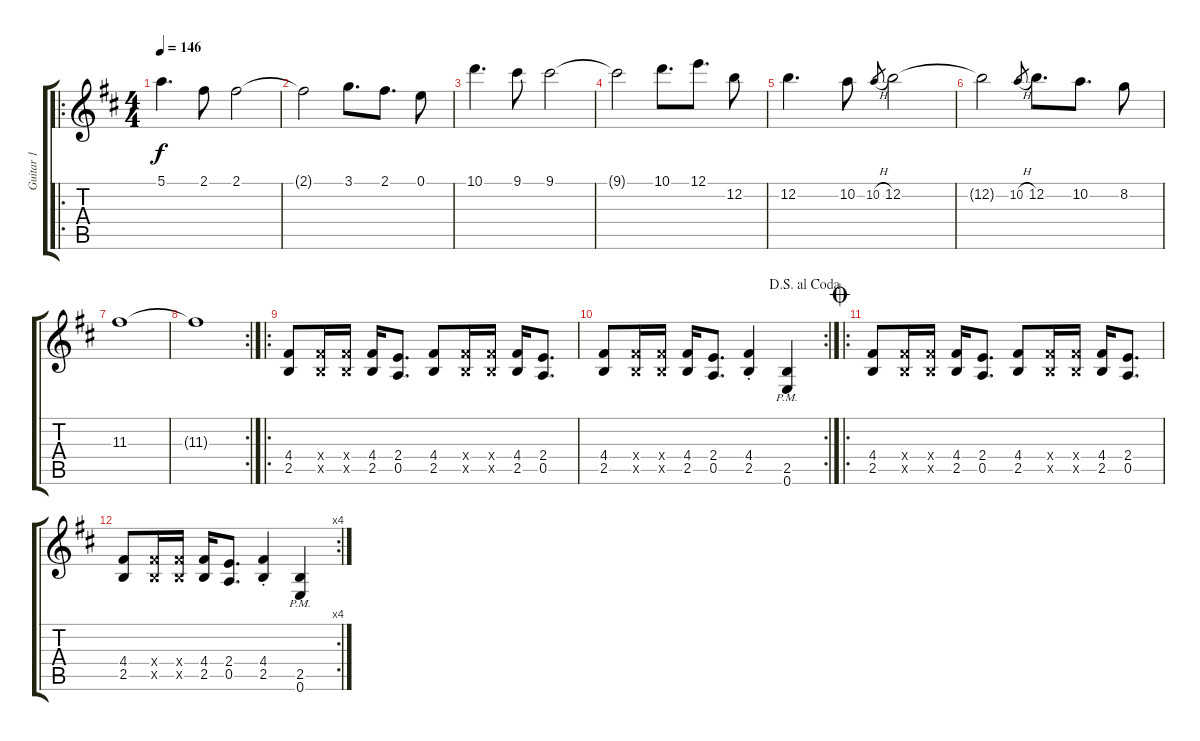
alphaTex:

\track ("Guitar 1" "Guitar 1") {instrument distortionguitar}
\staff {score tabs}
\tuning (E4 B3 G3 D3 A2 E2) {hide}
\ro
\ts (4 4)
\tempo 146
\clef g2
\ks d
5.1.4{d dy f} 2.1.8 2.1.2 |
2.1{t}.2 3.1.8{d} 2.1.8{d} 0.1.8 |
10.1.4{d} 9.1.8 9.1.2 |
9.1{t}.2 10.1.8{d} 12.1.8{d} 12.2.8 |
12.2.4{d} 10.2.8 10.2{h}.8{gr} 12.2.2 |
12.2{t}.2 10.2{h}.8{gr} 12.2.8{d} 10.2.8{d} 8.2.8 |
11.3.1 |
\rc 2
11.3{t}.1 |
\ro
(4.4 2.5).8 (4.4{x} 2.5{x}).16 (4.4{x} 2.5{x}).16 (4.4 2.5).16 (2.4 0.5).8{d} (4.4 2.5).8 (4.4{x} 2.5{x}).16 (4.4{x} 2.5{x}).16 (4.4 2.5).16 (2.4 0.5).8{d} |
\rc 2
\jump dalsegnoalcoda
(4.4 2.5).8 (4.4{x} 2.5{x}).16 (4.4{x} 2.5{x}).16 (4.4 2.5).16 (2.4 0.5).8{d} (4.4{st} 2.5{st}).4 (2.5{pm} 0.6{pm}).4 |
\ro
\jump coda
(4.4 2.5).8 (4.4{x} 2.5{x}).16 (4.4{x} 2.5{x}).16 (4.4 2.5).16 (2.4 0.5).8{d} (4.4 2.5).8 (4.4{x} 2.5{x}).16 (4.4{x} 2.5{x}).16 (4.4 2.5).16 (2.4 0.5).8{d} |
\rc 4
(4.4 2.5).8 (4.4{x} 2.5{x}).16 (4.4{x} 2.5{x}).16 (4.4 2.5).16 (2.4 0.5).8{d} (4.4{st} 2.5{st}).4 (2.5{pm} 0.6{pm}).4
